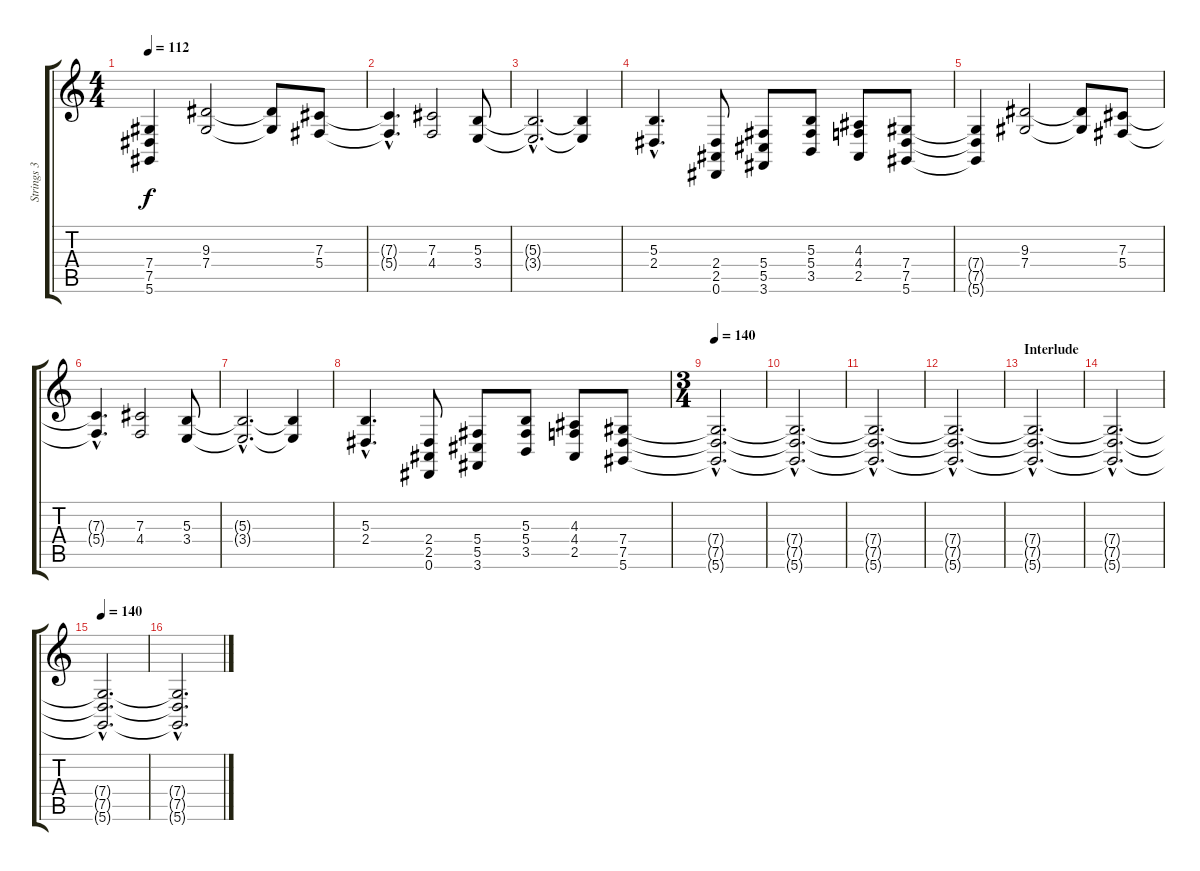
\track ("Strings 3" "Strings 3") {instrument stringensemble2}
\staff {score tabs}
\tuning (Eb4 Bb3 Gb3 Db3 Ab2 Eb2) {hide}
\ts (4 4)
\tempo 112
\clef g2
\ks c
(7.4{t} 7.5{t} 5.6{t}).4{dy f} (9.3 7.4).2 (9.3{t} 7.4{t}).8 (7.3 5.4).8 |
(7.3{hac t} 5.4{hac t}).4{d} (7.3 4.4).2 (5.3 3.4).8 |
(5.3{hac t} 3.4{hac t}).2{d} (5.3{t} 3.4{t}).4 |
(5.3{hac} 2.4{hac}).4{d} (2.4 2.5 0.6).8 (5.4 5.5 3.6).8 (5.3 5.4 3.5).8 (4.3 4.4 2.5).8 (7.4 7.5 5.6).8 |
(7.4{t} 7.5{t} 5.6{t}).4 (9.3 7.4).2 (9.3{t} 7.4{t}).8 (7.3 5.4).8 |
(7.3{hac t} 5.4{hac t}).4{d} (7.3 4.4).2 (5.3 3.4).8 |
(5.3{hac t} 3.4{hac t}).2{d} (5.3{t} 3.4{t}).4 |
(5.3{hac} 2.4{hac}).4{d} (2.4 2.5 0.6).8 (5.4 5.5 3.6).8 (5.3 5.4 3.5).8 (4.3 4.4 2.5).8 (7.4 7.5 5.6).8 |
\ts (3 4)
\tempo 140
(7.4{hac t} 7.5{hac t} 5.6{hac t}).2{d} |
(7.4{hac t} 7.5{hac t} 5.6{hac t}).2{d} |
(7.4{hac t} 7.5{hac t} 5.6{hac t}).2{d} |
(7.4{hac t} 7.5{hac t} 5.6{hac t}).2{d} |
\section ("" "Interlude")
(7.4{hac t} 7.5{hac t} 5.6{hac t}).2{d volume 0} |
(7.4{hac t} 7.5{hac t} 5.6{hac t}).2{d} |
\tempo 140
(7.4{hac t} 7.5{hac t} 5.6{hac t}).2{d} |
(7.4{hac t} 7.5{hac t} 5.6{hac t}).2{d}
